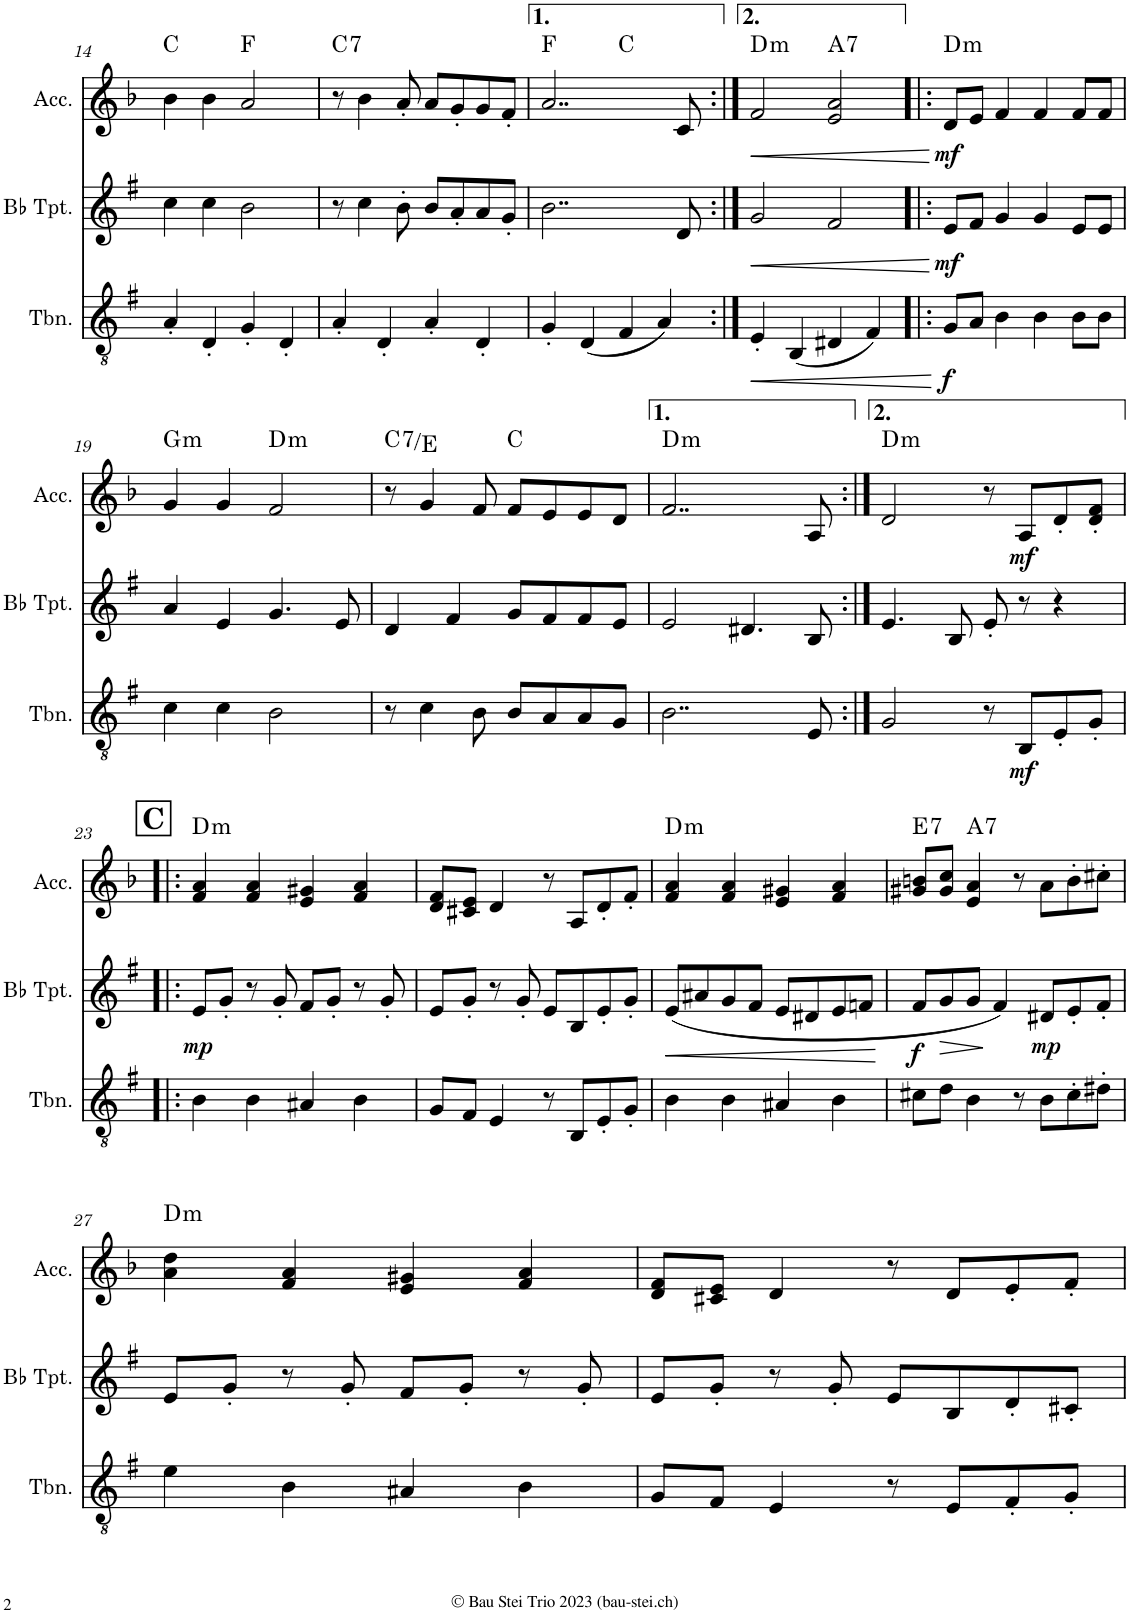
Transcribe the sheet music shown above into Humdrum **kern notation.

**kern	**dynam	**kern	**dynam	**kern	**dynam	**harte
*part3	*part3	*part2	*part2	*part1	*part1	*part1
*staff3	*staff3	*staff2	*staff2	*staff1	*staff1	*
*I"Trombone	*	*I"Bb Trumpet	*	*I"Accordion	*	*
*I'Tbn.	*	*I'Bb Tpt.	*	*I'Acc.	*	*
!!LO:PB:g=z
*clefGv2	*	*clefG2	*	*clefG2	*	*
*Trd1c2	*	*Trd1c2	*	*	*	*
*k[f#]	*	*k[f#]	*	*k[b-]	*	*
*M4/4	*	*M4/4	*	*M4/4	*	*
=14	=14	=14	=14	=14	=14	=14
4A'/	.	4cc\	.	4b-\	.	C:maj
4D'/	.	4cc\	.	4b-\	.	.
4G'/	.	2b\	.	2a/	.	F:maj
4D'/	.	.	.	.	.	.
=15	=15	=15	=15	=15	=15	=15
!	!	!	!	!	!	!LO:H:kt=7
4A'/	.	8r	.	8r	.	C:7
.	.	4cc\	.	4b-\	.	.
4D'/	.	.	.	.	.	.
.	.	8b'\	.	8a'/	.	.
4A'/	.	8b/L	.	8a/L	.	.
.	.	8a'/	.	8g'/	.	.
4D'/	.	8a/	.	8g/	.	.
.	.	8g'/J	.	8f'/J	.	.
=16	=16	=16	=16	=16	=16	=16
*	*	*	*	*^	*	*
4G'/	.	2..b\	.	2..a/	2ryy	.	F:maj
(4D/	.	.	.	.	.	.	.
4F#/	.	.	.	.	2ryy	.	C:maj
4A/)	.	.	.	.	.	.	.
.	.	8d/	.	8c/	.	.	.
=17:|!	=17:|!	=17:|!	=17:|!	=17:|!	=17:|!	=17:|!	=17:|!
!	!LO:HP:b	!	!LO:HP:b	!	!	!LO:HP:b	!LO:H:kt=m
*	*	*	*	*v	*v	*	*
4E'/	<	2g/	<	2f/	<	D:min
(4BB/	.	.	.	.	.	.
!	!	!	!	!	!	!LO:H:kt=7
4D#X/	.	2f#/	.	2e/ 2a/	.	A:7
4F#/)	.	.	.	.	.	.
.	[	.	[	.	[	.
=18!|:	=18!|:	=18!|:	=18!|:	=18!|:	=18!|:	=18!|:
!	!LO:DY:b	!	!LO:DY:b	!	!LO:DY:b	!LO:H:kt=m
8G/L	f	8e/L	mf	8d/L	mf	D:min
8A/J	.	8f#/J	.	8e/J	.	.
4B\	.	4g/	.	4f/	.	.
4B\	.	4g/	.	4f/	.	.
8B\L	.	8e/L	.	8f/L	.	.
8B\J	.	8e/J	.	8f/J	.	.
!!LO:LB:g=z
=19	=19	=19	=19	=19	=19	=19
!	!	!	!	!	!	!LO:H:kt=m
4c\	.	4a/	.	4g/	.	G:min
4c\	.	4e/	.	4g/	.	.
!	!	!	!	!	!	!LO:H:kt=m
2B\	.	4.g/	.	2f/	.	D:min
.	.	8e/	.	.	.	.
=20	=20	=20	=20	=20	=20	=20
!	!	!	!	!	!	!LO:H:kt=7
8r	.	4d/	.	8r	.	C:7/3
4c\	.	.	.	4g/	.	.
.	.	4f#/	.	.	.	.
8B\	.	.	.	8f/	.	.
8B/L	.	8g/L	.	8f/L	.	C:maj
8A/	.	8f#/	.	8e/	.	.
8A/	.	8f#/	.	8e/	.	.
8G/J	.	8e/J	.	8d/J	.	.
=21	=21	=21	=21	=21	=21	=21
!	!	!	!	!	!	!LO:H:kt=m
2..B\	.	2e/	.	2..f/	.	D:min
.	.	4.d#X/	.	.	.	.
8E/	.	8B/	.	8A/	.	.
=22:|!	=22:|!	=22:|!	=22:|!	=22:|!	=22:|!	=22:|!
!	!	!	!	!	!	!LO:H:kt=m
2G/	.	4.e/	.	2d/	.	D:min
.	.	8B/	.	.	.	.
8r	.	8e'/	.	8r	.	.
!	!LO:DY:b	!	!	!	!LO:DY:b	!
8BB/L	mf	8r	.	8A/L	mf	.
8E'/	.	4r	.	8d'/	.	.
8G'/J	.	.	.	8d/' 8f/'J	.	.
!!LO:LB:g=z
!!LO:REH:place=s1:a:B:cj:fs=14:t=C
=23!|:	=23!|:	=23!|:	=23!|:	=23!|:	=23!|:	=23!|:
!	!	!	!LO:DY:b	!	!	!LO:H:kt=m
4B\	.	8e/L	mp	4f/ 4a/	.	D:min
.	.	8g'/J	.	.	.	.
4B\	.	8r	.	4f/ 4a/	.	.
.	.	8g'/	.	.	.	.
4A#X/	.	8f#/L	.	4e/ 4g#X/	.	.
.	.	8g'/J	.	.	.	.
4B\	.	8r	.	4f/ 4a/	.	.
.	.	8g'/	.	.	.	.
=24	=24	=24	=24	=24	=24	=24
8G/L	.	8e/L	.	8d/ 8f/L	.	.
8F#/J	.	8g'/J	.	8c#X/ 8e/J	.	.
4E/	.	8r	.	4d/	.	.
.	.	8g'/	.	.	.	.
8r	.	8e/L	.	8r	.	.
8BB/L	.	8B/	.	8A/L	.	.
8E'/	.	8e'/	.	8d'/	.	.
8G'/J	.	8g'/J	.	8f'/J	.	.
=25	=25	=25	=25	=25	=25	=25
!	!	!	!LO:HP:b	!	!	!LO:H:kt=m
4B\	.	(8e/L	<	4f/ 4a/	.	D:min
.	.	8a#X/	.	.	.	.
4B\	.	8g/	.	4f/ 4a/	.	.
.	.	8f#/J	.	.	.	.
4A#X/	.	8e/L	.	4e/ 4g#X/	.	.
.	.	8d#X/	.	.	.	.
4B\	.	8e/	.	4f/ 4a/	.	.
.	.	8fn/J	.	.	.	.
.	.	.	[	.	.	.
=26	=26	=26	=26	=26	=26	=26
!	!	!	!LO:DY:b	!	!	!LO:H:kt=7
8c#X\L	.	8f#/L	f	8g#X/ 8bn/L	.	E:7
!	!	!	!LO:HP:b	!	!	!
8d\J	.	8g/	>	8g#/ 8cc/J	.	.
!	!	!	!	!	!	!LO:H:kt=7
4B\	.	8g/J	.	4e/ 4a/	.	A:7
.	.	4f#/)	]	.	.	.
8r	.	.	.	8r	.	.
!	!	!	!LO:DY:b	!	!	!
8B\L	.	8d#X/L	mp	8a\L	.	.
8c#'\	.	8e'/	.	8b'\	.	.
8d#X'\J	.	8f#'/J	.	8cc#X'\J	.	.
!!LO:LB:g=z
=27	=27	=27	=27	=27	=27	=27
!	!	!	!	!	!	!LO:H:kt=m
4e\	.	8e/L	.	4a\ 4dd\	.	D:min
.	.	8g'/J	.	.	.	.
4B\	.	8r	.	4f/ 4a/	.	.
.	.	8g'/	.	.	.	.
4A#X/	.	8f#/L	.	4e/ 4g#X/	.	.
.	.	8g'/J	.	.	.	.
4B\	.	8r	.	4f/ 4a/	.	.
.	.	8g'/	.	.	.	.
=28	=28	=28	=28	=28	=28	=28
8G/L	.	8e/L	.	8d/ 8f/L	.	.
8F#/J	.	8g'/J	.	8c#X/ 8e/J	.	.
4E/	.	8r	.	4d/	.	.
.	.	8g'/	.	.	.	.
8r	.	8e/L	.	8r	.	.
8E/L	.	8B/	.	8d/L	.	.
8F#'/	.	8d'/	.	8e'/	.	.
8G'/J	.	8c#X'/J	.	8f'/J	.	.
=	=	=	=	=	=	=
*-	*-	*-	*-	*-	*-	*-
